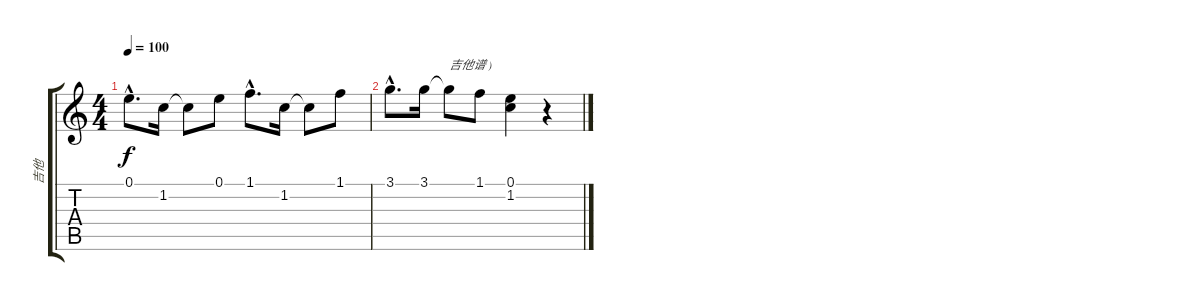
\track ("吉他" "吉他") {instrument electricguitarjazz}
\staff {score tabs}
\tuning (E4 B3 G3 D3 A2 E2) {hide}
\ts (4 4)
\tempo 100
\clef g2
\ks c
0.1{hac}.8{d dy f} 1.2.16 1.2{t}.8 0.1.8 1.1{hac}.8{d} 1.2.16 1.2{t}.8 1.1.8 |
3.1{hac}.8{d} 3.1.16 3.1{t}.8{txt "吉他谱 )"} 1.1.8 (0.1 1.2).4 r.4
